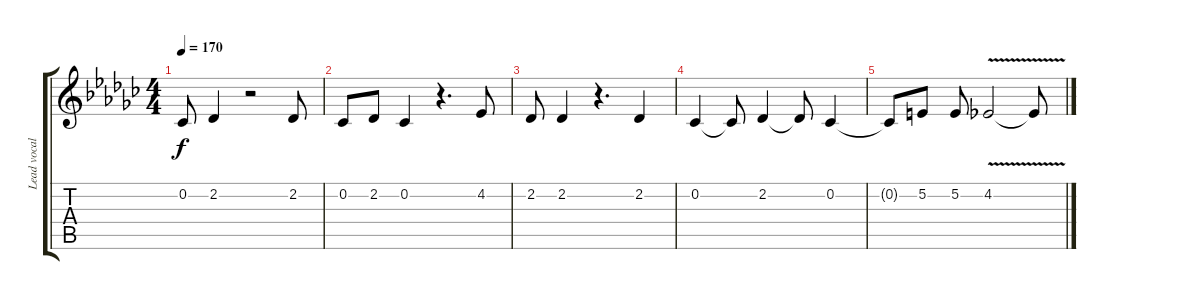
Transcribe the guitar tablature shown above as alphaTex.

\track ("Lead vocals" "Lead vocal") {instrument tangoaccordion}
\staff {score tabs}
\tuning (E4 B3 G3 D3 A2 E2) {hide}
\ts (4 4)
\tempo 170
\clef g2
\ks ebminor
0.2{t}.8{dy f} 2.2.4 r.2 2.2.8 |
0.2.8 2.2.8 0.2.4 r.4{d} 4.2.8 |
2.2.8 2.2.4 r.4{d} 2.2.4 |
0.2.4 0.2{t}.8 2.2.4 2.2{t}.8 0.2.4 |
0.2{t}.8 5.2.8 5.2.8 4.2{v}.2 4.2{t}.8
